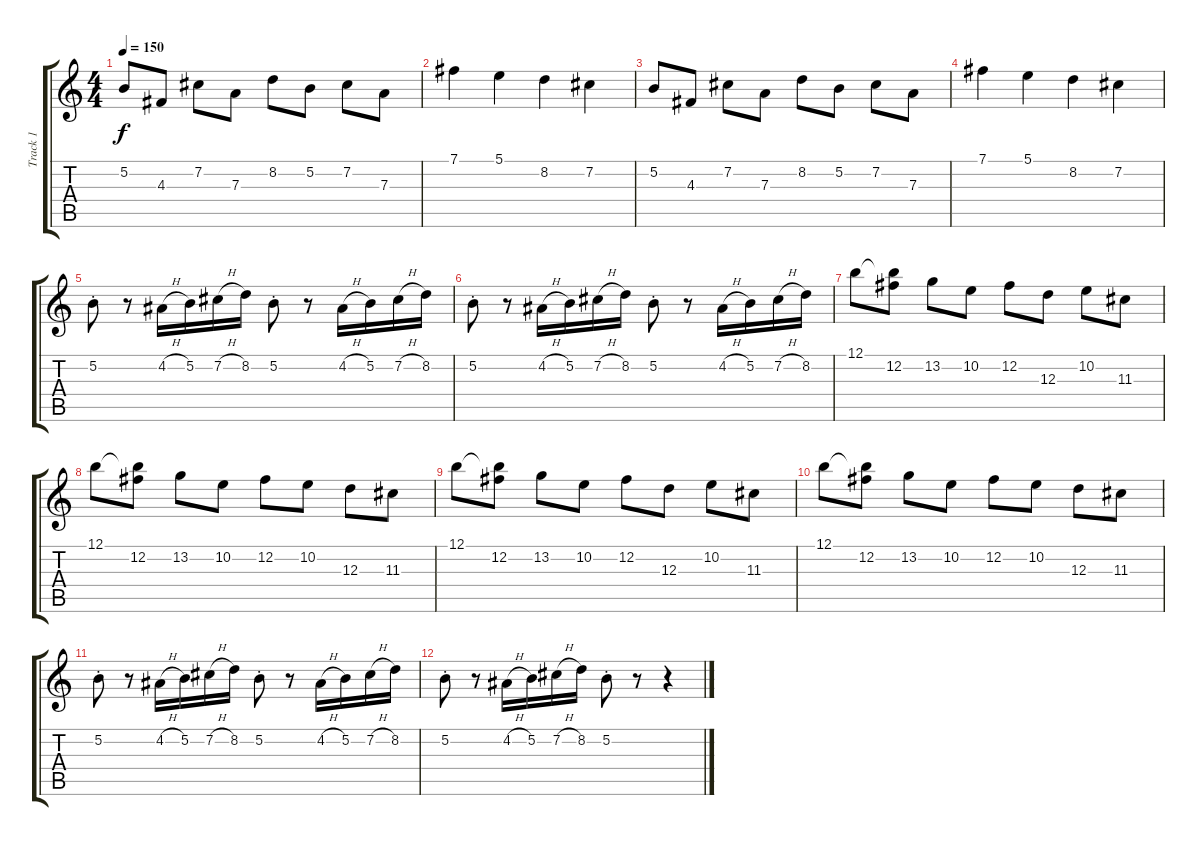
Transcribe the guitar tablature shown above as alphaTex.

\track ("Track 1" "Track 1") {instrument acousticguitarnylon}
\staff {score tabs}
\tuning (B3 Gb3 D3 A2 E2 B1) {hide}
\ts (4 4)
\tempo 150
\clef g2
\ks c
5.2.8{dy f} 4.3.8 7.2.8 7.3.8 8.2.8 5.2.8 7.2.8 7.3.8 |
7.1.4 5.1.4 8.2.4 7.2.4 |
5.2.8 4.3.8 7.2.8 7.3.8 8.2.8 5.2.8 7.2.8 7.3.8 |
7.1.4 5.1.4 8.2.4 7.2.4 |
5.2{st}.8 r.8 4.2{h}.16 5.2.16 7.2{h}.16 8.2.16 5.2{st}.8 r.8 4.2{h}.16 5.2.16 7.2{h}.16 8.2.16 |
5.2{st}.8 r.8 4.2{h}.16 5.2.16 7.2{h}.16 8.2.16 5.2{st}.8 r.8 4.2{h}.16 5.2.16 7.2{h}.16 8.2.16 |
12.1.8 (12.1{t} 12.2).8 13.2.8 10.2.8 12.2.8 12.3.8 10.2.8 11.3.8 |
12.1.8 (12.1{t} 12.2).8 13.2.8 10.2.8 12.2.8 10.2.8 12.3.8 11.3.8 |
12.1.8 (12.1{t} 12.2).8 13.2.8 10.2.8 12.2.8 12.3.8 10.2.8 11.3.8 |
12.1.8 (12.1{t} 12.2).8 13.2.8 10.2.8 12.2.8 10.2.8 12.3.8 11.3.8 |
5.2{st}.8 r.8 4.2{h}.16 5.2.16 7.2{h}.16 8.2.16 5.2{st}.8 r.8 4.2{h}.16 5.2.16 7.2{h}.16 8.2.16 |
5.2{st}.8 r.8 4.2{h}.16 5.2.16 7.2{h}.16 8.2.16 5.2{st}.8 r.8 r.4
